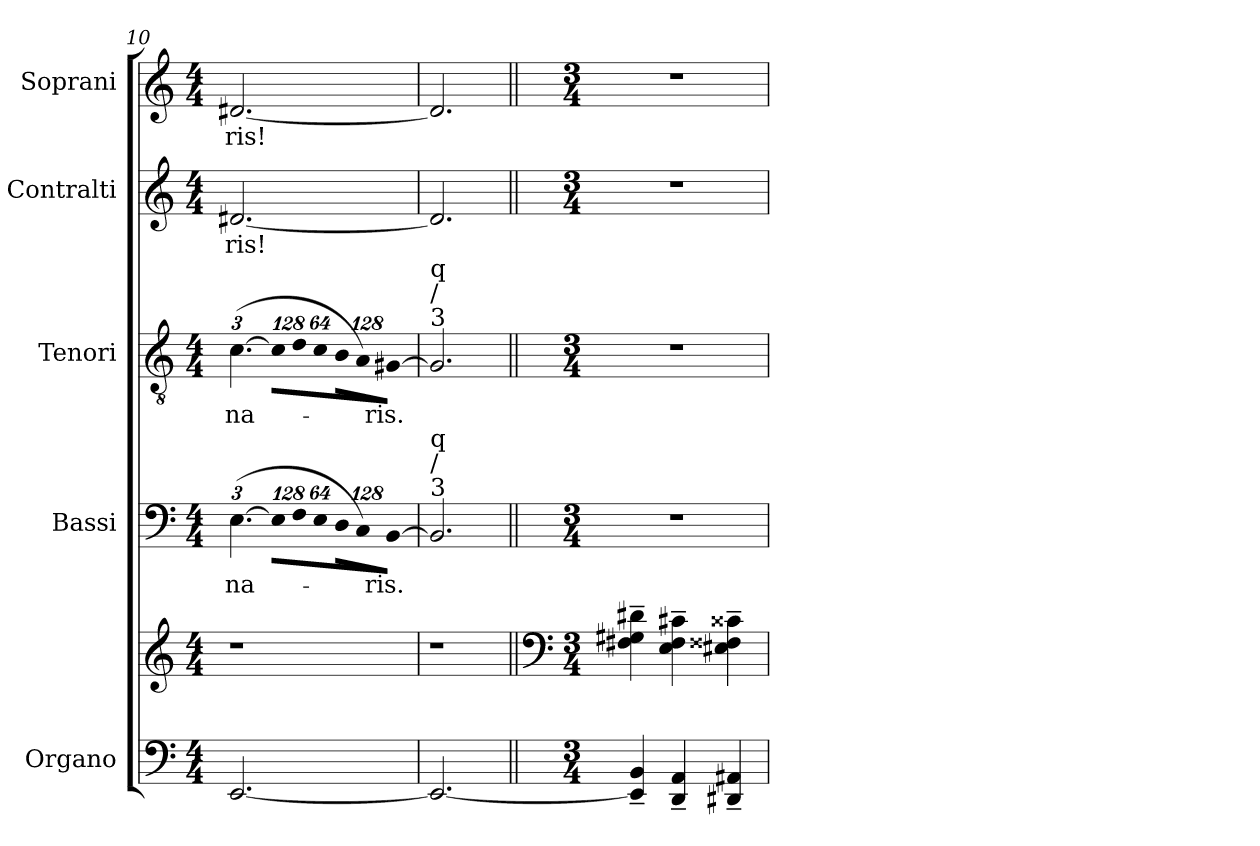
**kern	**kern	**kern	**text	**kern	**text	**kern	**text	**kern	**text
*part5	*part5	*part4	*part4	*part3	*part3	*part2	*part2	*part1	*part1
*staff6	*staff5	*staff4	*staff4	*staff3	*staff3	*staff2	*staff2	*staff1	*staff1
*I"Organo	*	*I"Bassi	*	*I"Tenori	*	*I"Contralti	*	*I"Soprani	*
*I'Org.	*	*I'B.	*	*I'T.	*	*I'C.	*	*I'S.	*
!!LO:PB:g=z
*clefF4	*clefG2	*clefF4	*	*clefGv2	*	*clefG2	*	*clefG2	*
*	*	*	*	*ITrd7c12	*	*	*	*	*
*k[]	*k[]	*k[]	*	*k[]	*	*k[]	*	*k[]	*
*C:	*C:	*C:	*	*C:	*	*C:	*	*C:	*
*M4/4	*M4/4	*M4/4	*	*M4/4	*	*M4/4	*	*M4/4	*
=10	=10	=10	=10	=10	=10	=10	=10	=10	=10
!	!LO:N:vis=1	!	!	!	!	!	!	!	!
*	*	*Xbrackettup	*	*	*	*	*	*	*
!	!	!	!LO:LY:b:color=#000000	!	!	!	!	!	!
*	*	*	*	*Xbrackettup	*	*	*	*	*
!	!	!	!	!	!LO:LY:b:color=#000000	!	!	!	!
!	!	!	!	!	!	!	!LO:LY:b:color=#000000	!	!
!	!	!	!	!	!	!	!	!	!LO:LY:b:color=#000000
[2.EEi/	2.r	([6.Ei\	-na-	([6.Ci\	-na-	[2.d#Xi/	-ris!	[2.d#Xi/	-ris!
!	!	!LO:N:vis=8	!	!LO:N:vis=8	!	!	!	!	!
.	.	1024%85Ei\L]	.	1024%85Ci\L]	.	.	.	.	.
!	!	!LO:N:vis=8	!	!LO:N:vis=8	!	!	!	!	!
.	.	1024%85Fi\	.	1024%85Di\	.	.	.	.	.
!	!	!LO:N:vis=8	!	!LO:N:vis=8	!	!	!	!	!
.	.	512%43Ei\J	.	512%43Ci\J	.	.	.	.	.
!	!	!LO:N:vis=8	!	!LO:N:vis=8	!	!	!	!	!
.	.	1024%85Di\L	.	1024%85BBi\L	.	.	.	.	.
!	!	!LO:N:vis=8	!	!LO:N:vis=8	!	!	!	!	!
.	.	1024%85Ci\)	.	1024%85AAi\)	.	.	.	.	.
!	!	!LO:N:vis=8	!	!	!	!	!	!	!
!	!	!	!LO:LY:b:color=#000000	!LO:N:vis=8	!	!	!	!	!
!	!	!	!	!	!LO:LY:b:color=#000000	!	!	!	!
.	.	[512%43BBi\J	-ris.	[512%43GG#Xi\J	-ris.	.	.	.	.
=11	=11	=11	=11	=11	=11	=11	=11	=11	=11
!	!	!	!	!LO:TX:a:t=3	!	!	!	!	!
!	!	!	!	!LO:TX:t=/	!	!	!	!	!
!	!	!	!	!LO:TX:t=q	!	!	!	!	!
!	!	!LO:TX:a:t=3	!	!	!	!	!	!	!
!	!	!LO:TX:t=/	!	!	!	!	!	!	!
!	!	!LO:TX:t=q	!	!	!	!	!	!	!
!	!LO:N:vis=1	!	!	!	!	!	!	!	!
2.EEi/_	2.r	2.BBi/]	.	2.GG#i/]	.	2.d#i/]	.	2.d#i/]	.
=12||	=12||	=12||	=12||	=12||	=12||	=12||	=12||	=12||	=12||
*	*clefF4	*	*	*	*	*	*	*	*
*M3/4	*M3/4	*M3/4	*	*M3/4	*	*M3/4	*	*M3/4	*
!	!	!LO:N:vis=1	!	!LO:N:vis=1	!	!LO:N:vis=1	!	!LO:N:vis=1	!
4EEi/]~ 4BBi~	4F#Xi\~ 4G#Xi~ 4d#Xi~	2.r	.	2.r	.	2.r	.	2.r	.
4DDi/~ 4AAi~	4Ei\~ 4F#i~ 4c#Xi~	.	.	.	.	.	.	.	.
4DD#Xi/~ 4AA#Xi~	4E#Xi\~ 4F##Xi~ 4c##Xi~	.	.	.	.	.	.	.	.
=	=	=	=	=	=	=	=	=	=
*-	*-	*-	*-	*-	*-	*-	*-	*-	*-
